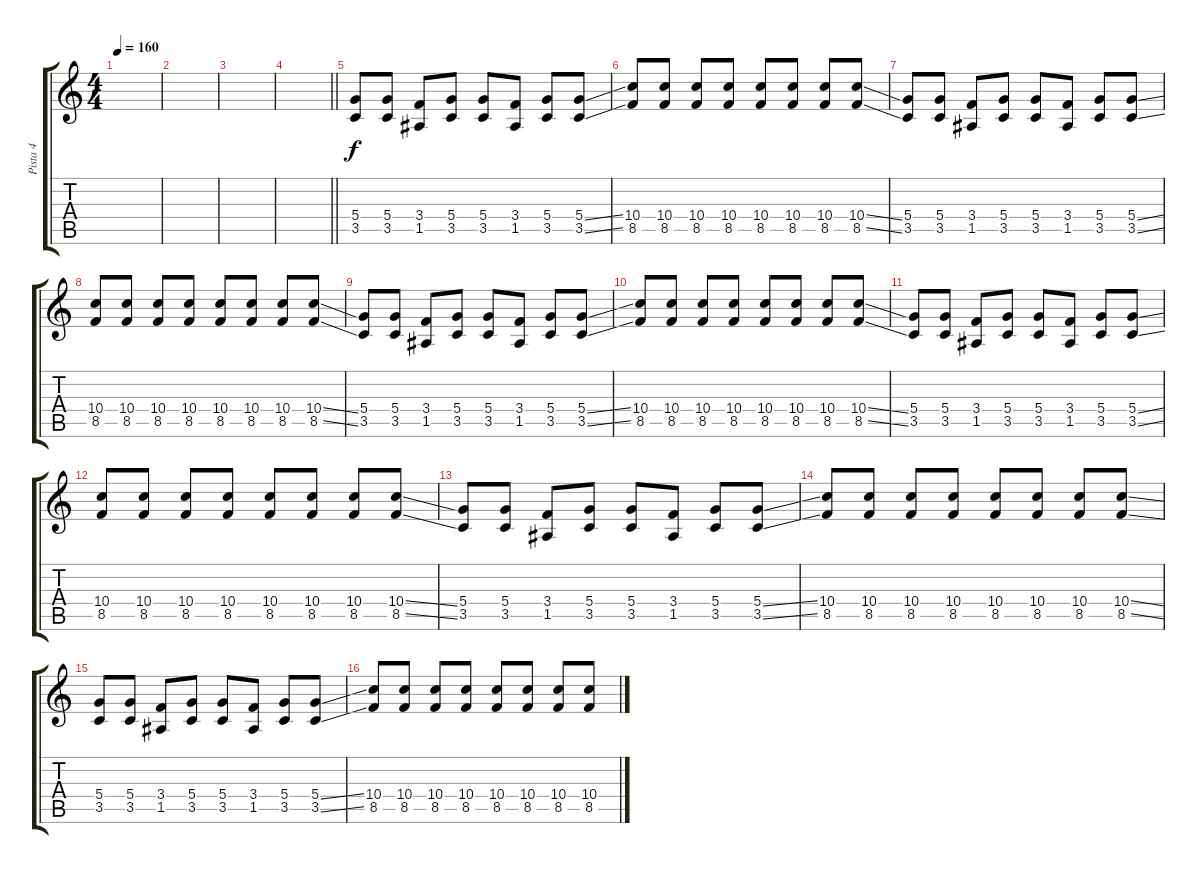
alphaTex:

\track ("Pista 4" "Pista 4") {instrument distortionguitar}
\staff {score tabs}
\tuning (E4 B3 G3 D3 A2 E2) {hide}
\ts (4 4)
\tempo 160
\clef g2
\ks c
|
|
|
\barLineRight lightlight
|
(5.4 3.5).8 (5.4 3.5).8 (3.4 1.5).8 (5.4 3.5).8 (5.4 3.5).8 (3.4 1.5).8 (5.4 3.5).8 (5.4{ss} 3.5{ss}).8 |
(10.4 8.5).8 (10.4 8.5).8 (10.4 8.5).8 (10.4 8.5).8 (10.4 8.5).8 (10.4 8.5).8 (10.4 8.5).8 (10.4{ss} 8.5{ss}).8 |
(5.4 3.5).8 (5.4 3.5).8 (3.4 1.5).8 (5.4 3.5).8 (5.4 3.5).8 (3.4 1.5).8 (5.4 3.5).8 (5.4{ss} 3.5{ss}).8 |
(10.4 8.5).8 (10.4 8.5).8 (10.4 8.5).8 (10.4 8.5).8 (10.4 8.5).8 (10.4 8.5).8 (10.4 8.5).8 (10.4{ss} 8.5{ss}).8 |
(5.4 3.5).8 (5.4 3.5).8 (3.4 1.5).8 (5.4 3.5).8 (5.4 3.5).8 (3.4 1.5).8 (5.4 3.5).8 (5.4{ss} 3.5{ss}).8 |
(10.4 8.5).8 (10.4 8.5).8 (10.4 8.5).8 (10.4 8.5).8 (10.4 8.5).8 (10.4 8.5).8 (10.4 8.5).8 (10.4{ss} 8.5{ss}).8 |
(5.4 3.5).8 (5.4 3.5).8 (3.4 1.5).8 (5.4 3.5).8 (5.4 3.5).8 (3.4 1.5).8 (5.4 3.5).8 (5.4{ss} 3.5{ss}).8 |
(10.4 8.5).8 (10.4 8.5).8 (10.4 8.5).8 (10.4 8.5).8 (10.4 8.5).8 (10.4 8.5).8 (10.4 8.5).8 (10.4{ss} 8.5{ss}).8 |
(5.4 3.5).8 (5.4 3.5).8 (3.4 1.5).8 (5.4 3.5).8 (5.4 3.5).8 (3.4 1.5).8 (5.4 3.5).8 (5.4{ss} 3.5{ss}).8 |
(10.4 8.5).8 (10.4 8.5).8 (10.4 8.5).8 (10.4 8.5).8 (10.4 8.5).8 (10.4 8.5).8 (10.4 8.5).8 (10.4{ss} 8.5{ss}).8 |
(5.4 3.5).8 (5.4 3.5).8 (3.4 1.5).8 (5.4 3.5).8 (5.4 3.5).8 (3.4 1.5).8 (5.4 3.5).8 (5.4{ss} 3.5{ss}).8 |
(10.4 8.5).8 (10.4 8.5).8 (10.4 8.5).8 (10.4 8.5).8 (10.4 8.5).8 (10.4 8.5).8 (10.4 8.5).8 (10.4{ss} 8.5{ss}).8
